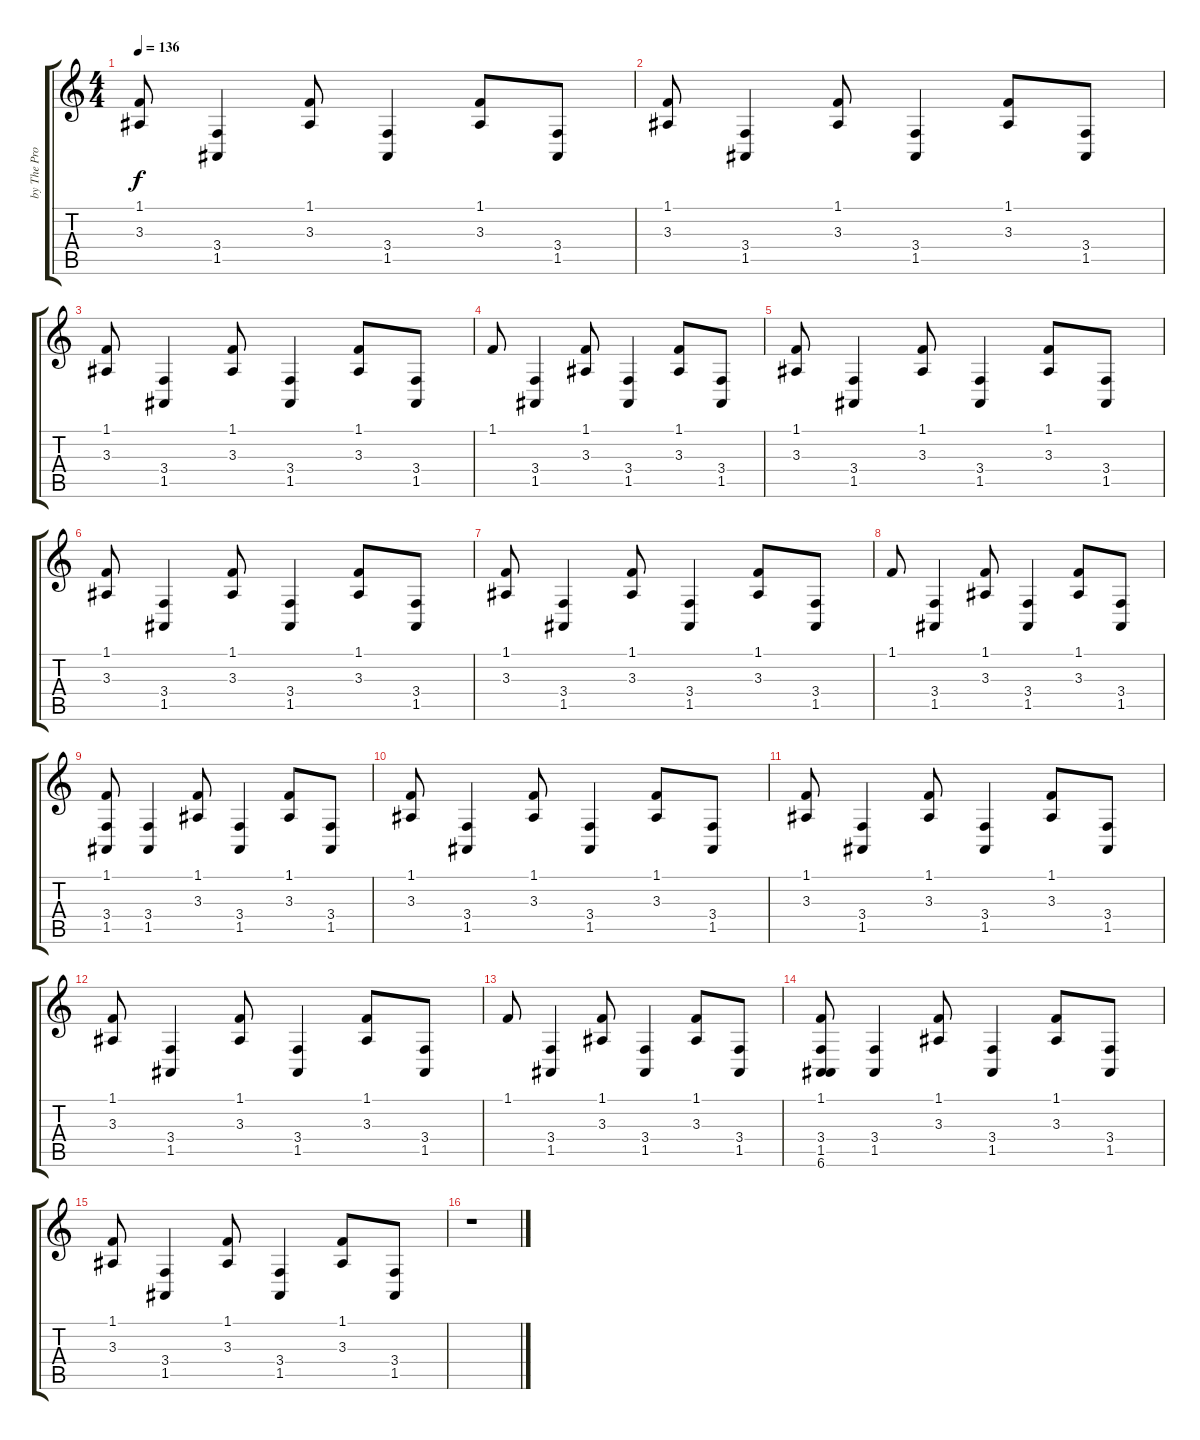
\track ("by The Prodigy" "by The Pro") {instrument lead4chiff}
\staff {score tabs}
\tuning (E4 B3 G3 D3 A2 E2) {hide}
\ts (4 4)
\tempo 136
\clef g2
\ks c
(1.1 3.3).8{dy f} (3.4 1.5).4 (1.1 3.3).8 (3.4 1.5).4 (1.1 3.3).8 (3.4 1.5).8 |
(1.1 3.3).8 (3.4 1.5).4 (1.1 3.3).8 (3.4 1.5).4 (1.1 3.3).8 (3.4 1.5).8 |
(1.1 3.3).8 (3.4 1.5).4 (1.1 3.3).8 (3.4 1.5).4 (1.1 3.3).8 (3.4 1.5).8 |
1.1.8 (3.4 1.5).4 (1.1 3.3).8 (3.4 1.5).4 (1.1 3.3).8 (3.4 1.5).8 |
(1.1 3.3).8 (3.4 1.5).4 (1.1 3.3).8 (3.4 1.5).4 (1.1 3.3).8 (3.4 1.5).8 |
(1.1 3.3).8 (3.4 1.5).4 (1.1 3.3).8 (3.4 1.5).4 (1.1 3.3).8 (3.4 1.5).8 |
(1.1 3.3).8 (3.4 1.5).4 (1.1 3.3).8 (3.4 1.5).4 (1.1 3.3).8 (3.4 1.5).8 |
1.1.8 (3.4 1.5).4 (1.1 3.3).8 (3.4 1.5).4 (1.1 3.3).8 (3.4 1.5).8 |
(1.1 3.4 1.5).8 (3.4 1.5).4 (1.1 3.3).8 (3.4 1.5).4 (1.1 3.3).8 (3.4 1.5).8 |
(1.1 3.3).8 (3.4 1.5).4 (1.1 3.3).8 (3.4 1.5).4 (1.1 3.3).8 (3.4 1.5).8 |
(1.1 3.3).8 (3.4 1.5).4 (1.1 3.3).8 (3.4 1.5).4 (1.1 3.3).8 (3.4 1.5).8 |
(1.1 3.3).8 (3.4 1.5).4 (1.1 3.3).8 (3.4 1.5).4 (1.1 3.3).8 (3.4 1.5).8 |
1.1.8 (3.4 1.5).4 (1.1 3.3).8 (3.4 1.5).4 (1.1 3.3).8 (3.4 1.5).8 |
(1.1 3.4 1.5 6.6).8 (3.4 1.5).4 (1.1 3.3).8 (3.4 1.5).4 (1.1 3.3).8 (3.4 1.5).8 |
(1.1 3.3).8 (3.4 1.5).4 (1.1 3.3).8 (3.4 1.5).4 (1.1 3.3).8 (3.4 1.5).8 |
r.1
